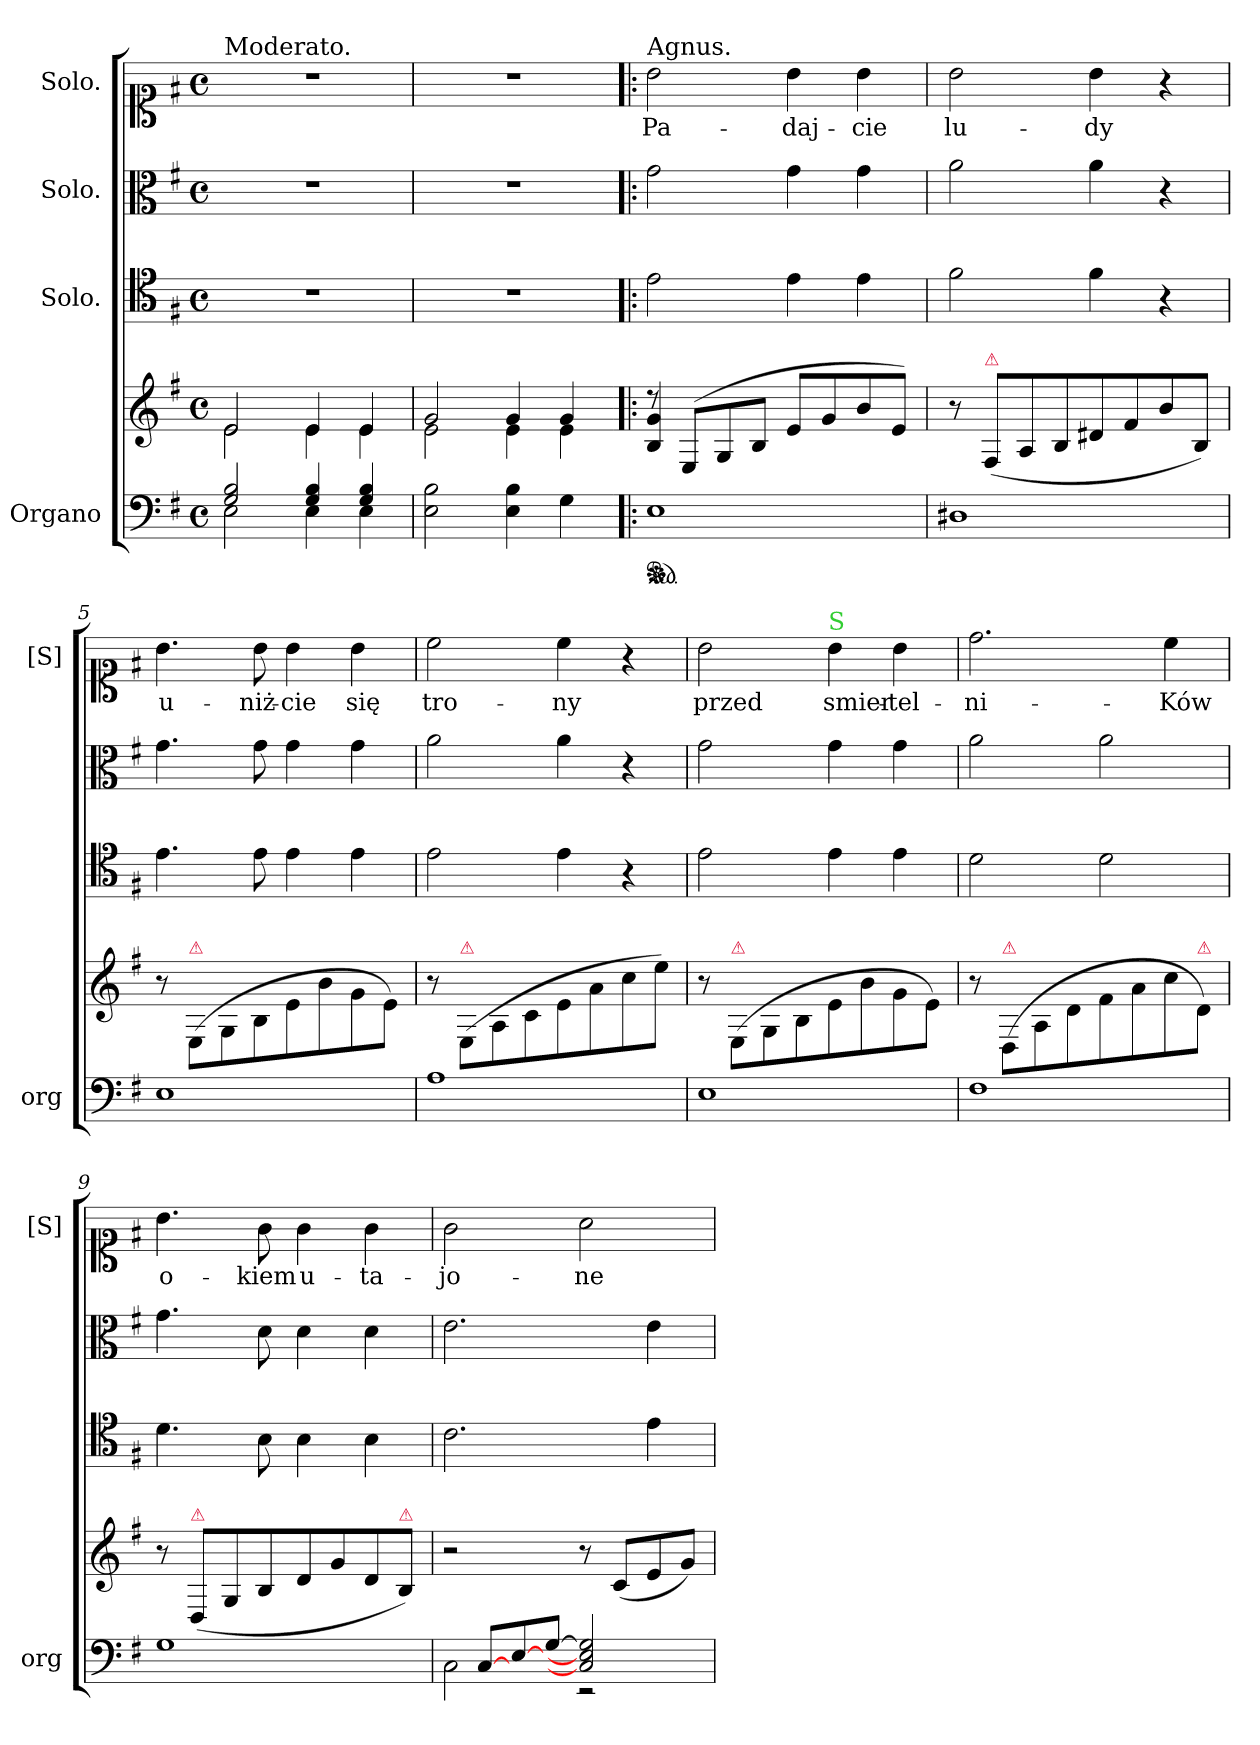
**kern	**kern	**kern	**kern	**kern	**text
*part4	*part4	*part3	*part2	*part1	*part1
*staff5	*staff4	*staff3	*staff2	*staff1	*staff1
*I"Organo	*	*I"Solo.	*I"Solo.	*I"Solo.	*
*I'org	*	*	*	*I'[S]	*
*clefF4	*clefG2	*clefC4	*clefC3	*clefC1	*
*k[f#]	*k[f#]	*k[f#]	*k[f#]	*k[f#]	*
*M4/4	*M4/4	*M4/4	*M4/4	*M4/4	*
*met(c)	*met(c)	*met(c)	*met(c)	*met(c)	*
=1	=1	=1	=1	=1	=1
*^	*^	*	*	*	*
!	!	!	!	!	!	!LO:TX:a:t=Moderato.	!
2G/ 2B/	2E\	2e/	2e\	1r	1r	1r	.
4G/ 4B/	4E\	4e/	4e\	.	.	.	.
4G/ 4B/	4E\	4e/	4e\	.	.	.	.
*v	*v	*	*	*	*	*	*
=2	=2	=2	=2	=2	=2	=2
2E\ 2B\	2g/	2e\	1r	1r	1r	.
4E\ 4B\	4g/	4e\	.	.	.	.
4G\	4g/	4e\	.	.	.	.
=3!|:	=3!|:	=3!|:	=3!|:	=3!|:	=3!|:	=3!|:
!	!	!	!	!	!LO:TX:a:t=Agnus.	!
*ped	*	*	*	*	*	*
*Xped	*	*	*	*	*	*
1E	8r	4B/ 4g/	2e\	2g\	2b\	Pa-
.	(<8E/L	.	.	.	.	.
.	8G/	4ryy	.	.	.	.
.	8B/J	.	.	.	.	.
.	8e/L	2ryy	4e\	4g\	4b\	-daj-
.	8g/	.	.	.	.	.
.	8b/	.	4e\	4g\	4b\	-cie
.	8e/J)	.	.	.	.	.
*	*v	*v	*	*	*	*
=4	=4	=4	=4	=4	=4
1D#X	8r	2f#\	2a\	2b\	lu-
!	!LO:TX:a:color=crimson:t=⚠	!	!	!	!
.	(8F#/L	.	.	.	.
.	8A/	.	.	.	.
.	8B/	.	.	.	.
.	8d#X\	4f#\	4a\	4b\	-dy
.	8f#\	.	.	.	.
.	8b\	4r	4r	4r	.
.	8B/J)	.	.	.	.
=5	=5	=5	=5	=5	=5
1E	8r	4.e\	4.g\	4.b\	u-
!	!LO:TX:a:color=crimson:t=⚠	!	!	!	!
.	(8E/L	.	.	.	.
.	8G/	.	.	.	.
.	8B/	8e\	8g\	8b\	-niż-
.	8e\	4e\	4g\	4b\	-cie
.	8b\	.	.	.	.
.	8g\	4e\	4g\	4b\	się
.	8e\J)	.	.	.	.
=6	=6	=6	=6	=6	=6
1A	8r	2e\	2a\	2cc\	tro-
!	!LO:TX:a:color=crimson:t=⚠	!	!	!	!
.	(8E/L	.	.	.	.
.	8A/	.	.	.	.
.	8c/	.	.	.	.
.	8e\	4e\	4a\	4cc\	-ny
.	8a\	.	.	.	.
.	8cc\	4r	4r	4r	.
.	8ee\J)	.	.	.	.
=7	=7	=7	=7	=7	=7
1E	8r	2e\	2g\	2b\	przed
!	!LO:TX:a:color=crimson:t=⚠	!	!	!	!
.	(8E/L	.	.	.	.
.	8G/	.	.	.	.
.	8B/	.	.	.	.
!	!	!	!	!LO:TX:a:color=limegreen:t=S	!
.	8e\	4e\	4g\	4b\	smier-
.	8b\	.	.	.	.
.	8g\	4e\	4g\	4b\	-tel-
.	8e\J)	.	.	.	.
=8	=8	=8	=8	=8	=8
1F#	8r	2d\	2a\	2.dd\	-ni-
!	!LO:TX:a:color=crimson:t=⚠	!	!	!	!
.	(8D/L	.	.	.	.
.	8A/	.	.	.	.
.	8d\	.	.	.	.
.	8f#\	2d\	2a\	.	.
.	8a\	.	.	.	.
.	8cc\	.	.	4cc\	-Ków
!	!LO:TX:a:color=crimson:t=⚠	!	!	!	!
.	8d/J)	.	.	.	.
=9	=9	=9	=9	=9	=9
1G	8r	4.d\	4.g\	4.b\	o-
!	!LO:TX:a:color=crimson:t=⚠	!	!	!	!
.	(8D/L	.	.	.	.
.	8G/	.	.	.	.
.	8B/	8B\	8d\	8g\	-kiem
.	8d\	4B\	4d\	4g\	u-
.	8g\	.	.	.	.
.	8d\	4B\	4d\	4g\	-ta-
!	!LO:TX:a:color=crimson:t=⚠	!	!	!	!
.	8B/J)	.	.	.	.
=10	=10	=10	=10	=10	=10
*^	*	*	*	*	*
8ryy	2C\	2r	2.c\	2.e\	2g\	-jo-
[8C/L	.	.	.	.	.	.
[8E/	.	.	.	.	.	.
[8G/J	.	.	.	.	.	.
2C]/ 2E]/ 2G]/	2r	8r	.	.	2a\	-ne
.	.	(8c/L	.	.	.	.
.	.	8e/	4e\	4e\	.	.
.	.	8g/J)	.	.	.	.
*v	*v	*	*	*	*	*
=	=	=	=	=	=
*-	*-	*-	*-	*-	*-
